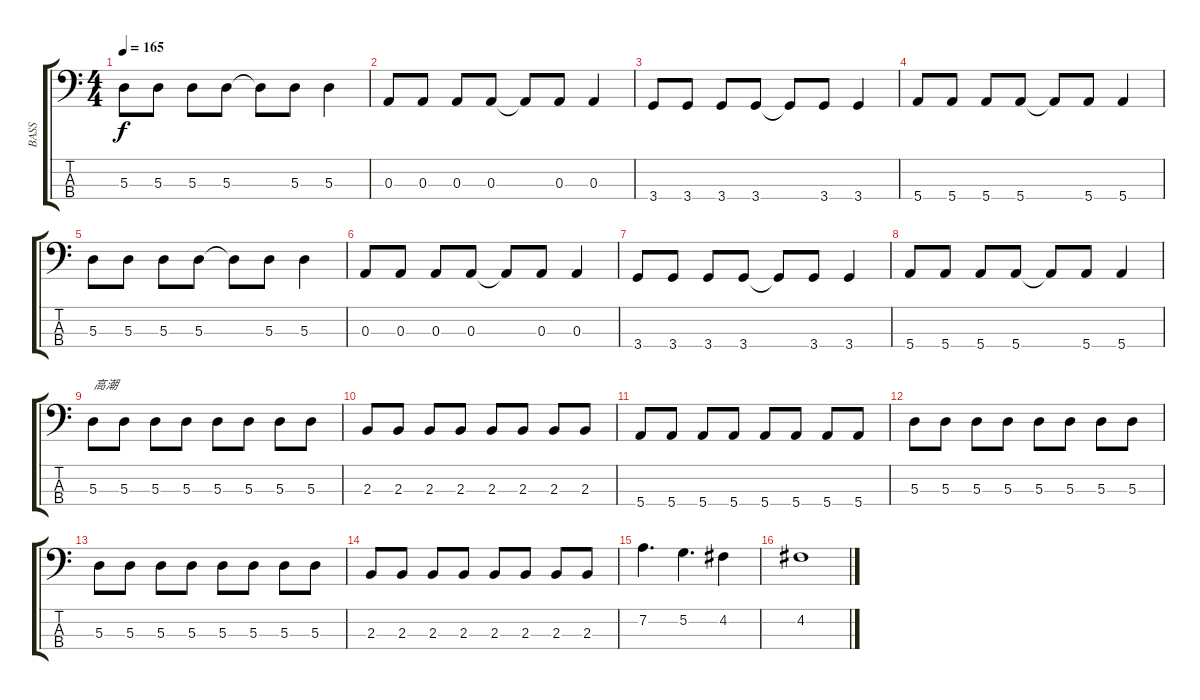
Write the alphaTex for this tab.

\track ("BASS" "BASS") {instrument electricbassfinger}
\staff {score tabs}
\tuning (G2 D2 A1 E1) {hide}
\ts (4 4)
\tempo 165
\clef f4
\ks c
5.3.8{dy f} 5.3.8 5.3.8 5.3.8 5.3{t}.8 5.3.8 5.3.4 |
0.3.8 0.3.8 0.3.8 0.3.8 0.3{t}.8 0.3.8 0.3.4 |
3.4.8 3.4.8 3.4.8 3.4.8 3.4{t}.8 3.4.8 3.4.4 |
5.4.8 5.4.8 5.4.8 5.4.8 5.4{t}.8 5.4.8 5.4.4 |
5.3.8 5.3.8 5.3.8 5.3.8 5.3{t}.8 5.3.8 5.3.4 |
0.3.8 0.3.8 0.3.8 0.3.8 0.3{t}.8 0.3.8 0.3.4 |
3.4.8 3.4.8 3.4.8 3.4.8 3.4{t}.8 3.4.8 3.4.4 |
5.4.8 5.4.8 5.4.8 5.4.8 5.4{t}.8 5.4.8 5.4.4 |
5.3.8{txt "高潮"} 5.3.8 5.3.8 5.3.8 5.3.8 5.3.8 5.3.8 5.3.8 |
2.3.8 2.3.8 2.3.8 2.3.8 2.3.8 2.3.8 2.3.8 2.3.8 |
5.4.8 5.4.8 5.4.8 5.4.8 5.4.8 5.4.8 5.4.8 5.4.8 |
5.3.8 5.3.8 5.3.8 5.3.8 5.3.8 5.3.8 5.3.8 5.3.8 |
5.3.8 5.3.8 5.3.8 5.3.8 5.3.8 5.3.8 5.3.8 5.3.8 |
2.3.8 2.3.8 2.3.8 2.3.8 2.3.8 2.3.8 2.3.8 2.3.8 |
7.2.4{d} 5.2.4{d} 4.2.4 |
4.2.1
